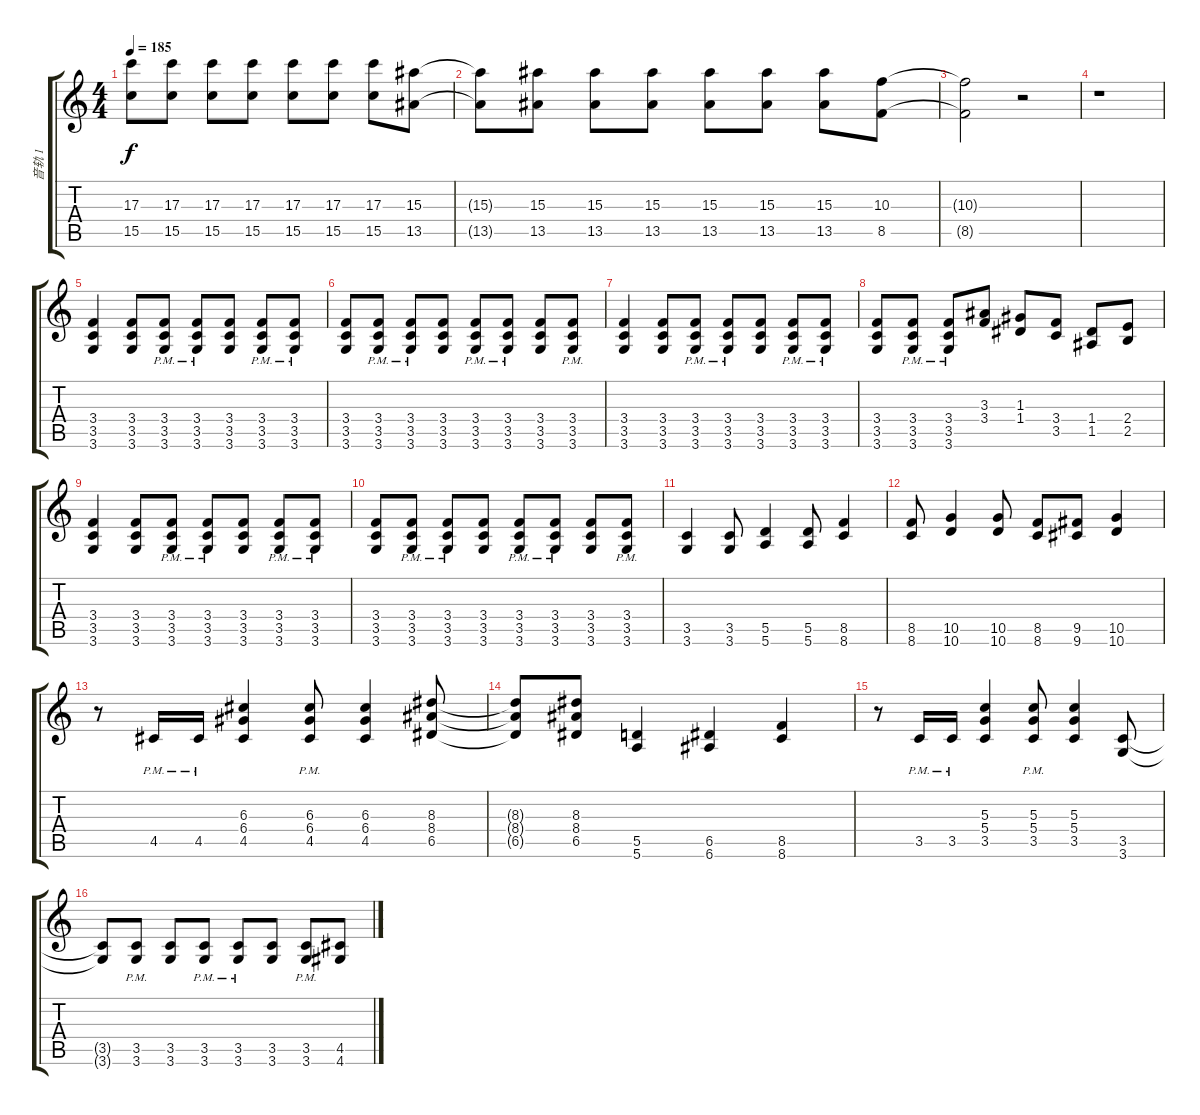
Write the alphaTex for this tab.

\track ("音轨 1" "音轨 1") {instrument overdrivenguitar}
\staff {score tabs}
\tuning (E4 B3 G3 D3 A2 E2) {hide}
\ts (4 4)
\tempo 185
\clef g2
\ks c
(17.3{t} 15.5{t}).8{dy f} (17.3 15.5).8 (17.3 15.5).8 (17.3 15.5).8 (17.3 15.5).8 (17.3 15.5).8 (17.3 15.5).8 (15.3 13.5).8 |
(15.3{t} 13.5{t}).8 (15.3 13.5).8 (15.3 13.5).8 (15.3 13.5).8 (15.3 13.5).8 (15.3 13.5).8 (15.3 13.5).8 (10.3 8.5).8 |
(10.3{t} 8.5{t}).2 r.2 |
r.1 |
(3.4 3.5 3.6).4 (3.4 3.5 3.6).8 (3.4 3.5 3.6{pm}).8 (3.4{pm} 3.5 3.6).8 (3.4 3.5 3.6).8 (3.4 3.5 3.6{pm}).8 (3.4 3.5 3.6{pm}).8 |
(3.4 3.5 3.6).8 (3.4{pm} 3.5 3.6).8 (3.4 3.5 3.6{pm}).8 (3.4 3.5 3.6).8 (3.4 3.5 3.6{pm}).8 (3.4 3.5 3.6{pm}).8 (3.4 3.5 3.6).8 (3.4{pm} 3.5 3.6).8 |
(3.4 3.5 3.6).4 (3.4 3.5 3.6).8 (3.4 3.5 3.6{pm}).8 (3.4{pm} 3.5 3.6).8 (3.4 3.5 3.6).8 (3.4 3.5 3.6{pm}).8 (3.4 3.5 3.6{pm}).8 |
(3.4 3.5 3.6).8 (3.4{pm} 3.5 3.6).8 (3.4 3.5 3.6{pm}).8 (3.3 3.4).8 (1.3 1.4).8 (3.4 3.5).8 (1.4 1.5).8 (2.4 2.5).8 |
(3.4 3.5 3.6).4 (3.4 3.5 3.6).8 (3.4 3.5 3.6{pm}).8 (3.4{pm} 3.5 3.6).8 (3.4 3.5 3.6).8 (3.4 3.5 3.6{pm}).8 (3.4 3.5 3.6{pm}).8 |
(3.4 3.5 3.6).8 (3.4{pm} 3.5 3.6).8 (3.4 3.5 3.6{pm}).8 (3.4 3.5 3.6).8 (3.4 3.5 3.6{pm}).8 (3.4 3.5 3.6{pm}).8 (3.4 3.5 3.6).8 (3.4{pm} 3.5 3.6).8 |
(3.5 3.6).4 (3.5 3.6).8 (5.5 5.6).4 (5.5 5.6).8 (8.5 8.6).4 |
(8.5 8.6).8 (10.5 10.6).4 (10.5 10.6).8 (8.5 8.6).8 (9.5 9.6).8 (10.5 10.6).4 |
r.8 4.5{pm}.16 4.5{pm}.16 (6.3 6.4 4.5).4 (6.3 6.4 4.5{pm}).8 (6.3 6.4 4.5).4 (8.3 8.4 6.5).8 |
(8.3{t} 8.4{t} 6.5{t}).8 (8.3 8.4 6.5).8 (5.5 5.6).4 (6.5 6.6).4 (8.5 8.6).4 |
r.8 3.5{pm}.16 3.5{pm}.16 (5.3 5.4 3.5).4 (5.3 5.4 3.5{pm}).8 (5.3 5.4 3.5).4 (3.5 3.6).8 |
(3.5{t} 3.6{t}).8 (3.5{pm} 3.6{pm}).8 (3.5 3.6).8 (3.5{pm} 3.6{pm}).8 (3.5{pm} 3.6{pm}).8 (3.5 3.6).8 (3.5{pm} 3.6{pm}).8 (4.5 4.6).8
